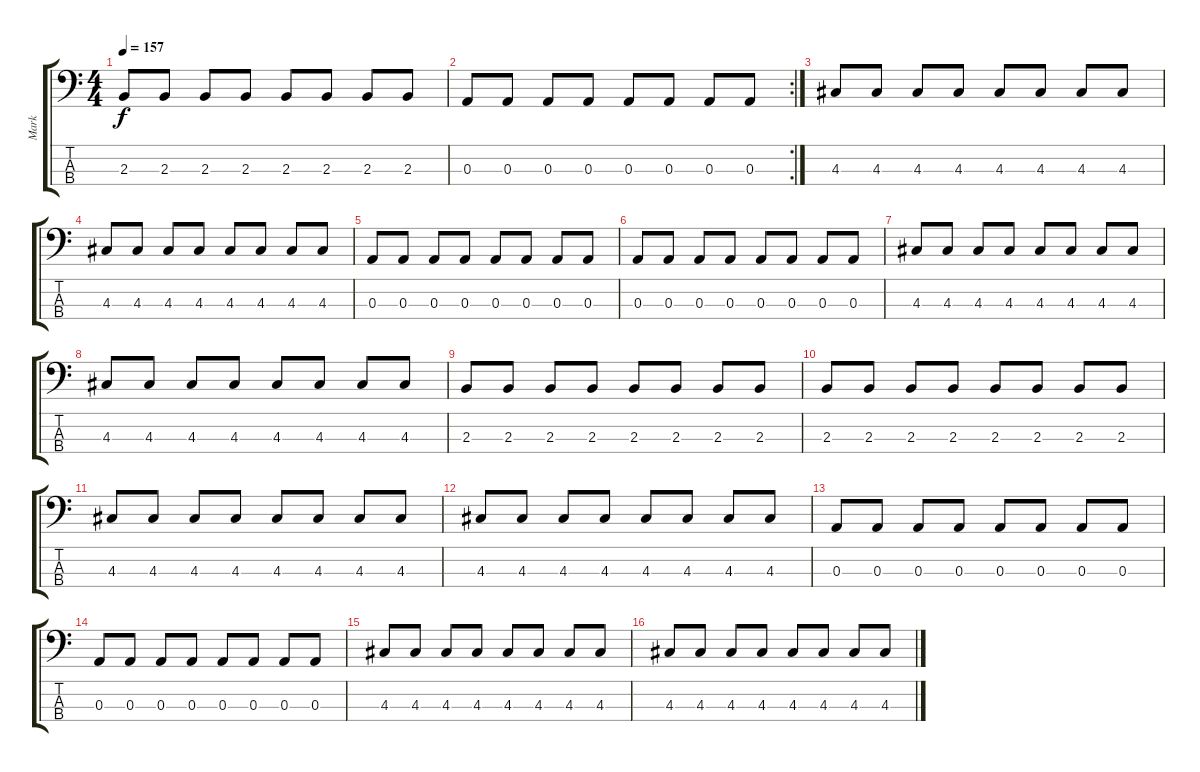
\track ("Mark" "Mark") {instrument electricbassfinger}
\staff {score tabs}
\tuning (G2 D2 A1 E1) {hide}
\ts (4 4)
\tempo 157
\clef f4
\ks c
2.3.8{dy f} 2.3.8 2.3.8 2.3.8 2.3.8 2.3.8 2.3.8 2.3.8 |
\rc 2
0.3.8 0.3.8 0.3.8 0.3.8 0.3.8 0.3.8 0.3.8 0.3.8 |
4.3.8 4.3.8 4.3.8 4.3.8 4.3.8 4.3.8 4.3.8 4.3.8 |
4.3.8 4.3.8 4.3.8 4.3.8 4.3.8 4.3.8 4.3.8 4.3.8 |
0.3.8 0.3.8 0.3.8 0.3.8 0.3.8 0.3.8 0.3.8 0.3.8 |
0.3.8 0.3.8 0.3.8 0.3.8 0.3.8 0.3.8 0.3.8 0.3.8 |
4.3.8 4.3.8 4.3.8 4.3.8 4.3.8 4.3.8 4.3.8 4.3.8 |
4.3.8 4.3.8 4.3.8 4.3.8 4.3.8 4.3.8 4.3.8 4.3.8 |
2.3.8 2.3.8 2.3.8 2.3.8 2.3.8 2.3.8 2.3.8 2.3.8 |
2.3.8 2.3.8 2.3.8 2.3.8 2.3.8 2.3.8 2.3.8 2.3.8 |
4.3.8 4.3.8 4.3.8 4.3.8 4.3.8 4.3.8 4.3.8 4.3.8 |
4.3.8 4.3.8 4.3.8 4.3.8 4.3.8 4.3.8 4.3.8 4.3.8 |
0.3.8 0.3.8 0.3.8 0.3.8 0.3.8 0.3.8 0.3.8 0.3.8 |
0.3.8 0.3.8 0.3.8 0.3.8 0.3.8 0.3.8 0.3.8 0.3.8 |
4.3.8 4.3.8 4.3.8 4.3.8 4.3.8 4.3.8 4.3.8 4.3.8 |
4.3.8 4.3.8 4.3.8 4.3.8 4.3.8 4.3.8 4.3.8 4.3.8
